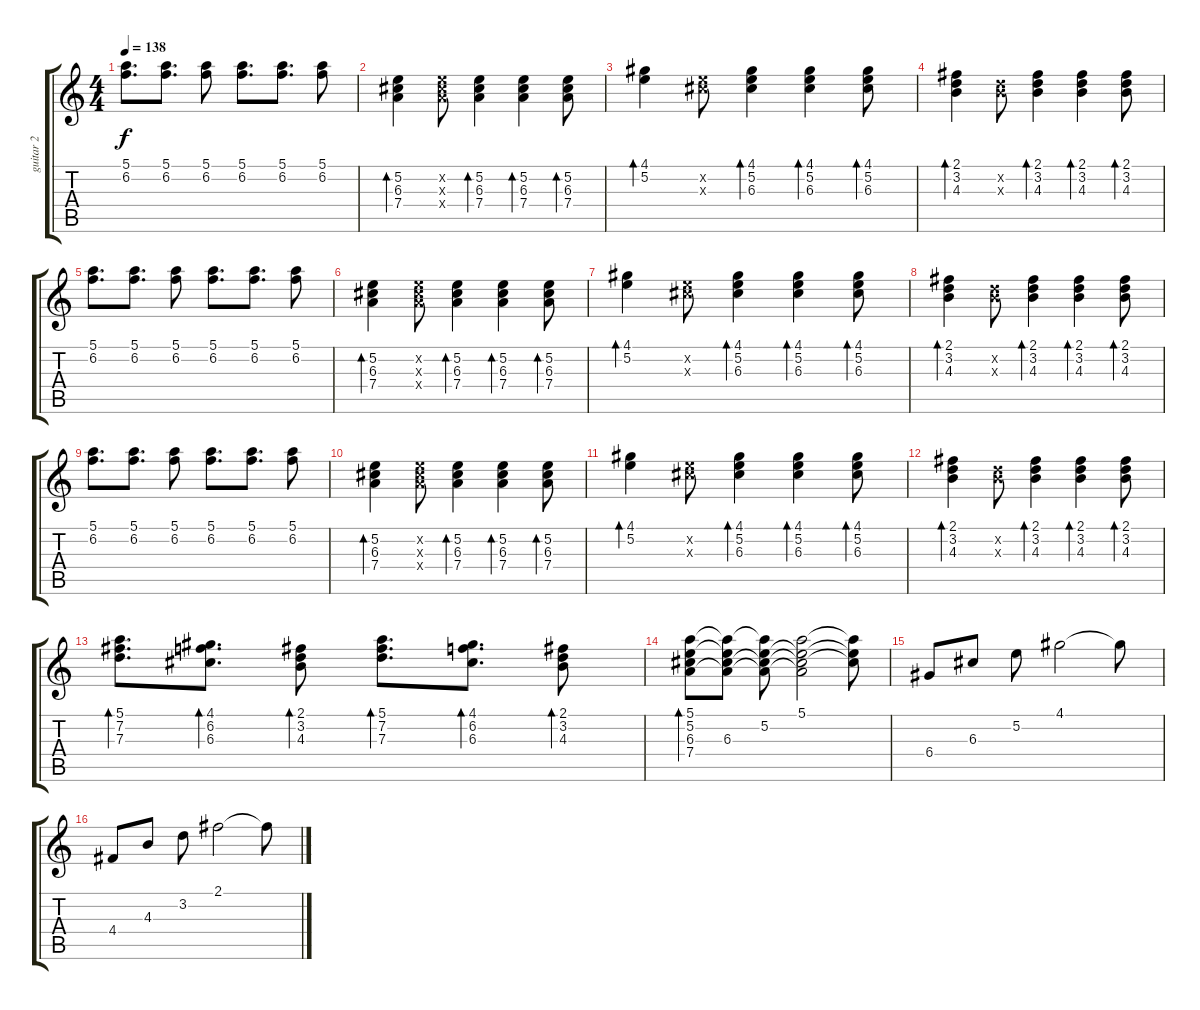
\track ("guitar 2" "guitar 2") {instrument overdrivenguitar}
\staff {score tabs}
\tuning (E4 B3 G3 D3 A2 E2) {hide}
\ts (4 4)
\tempo 138
\clef g2
\ks c
(5.1 6.2).8{d dy f} (5.1 6.2).8{d} (5.1 6.2).8 (5.1 6.2).8{d} (5.1 6.2).8{d} (5.1 6.2).8 |
(5.2 6.3 7.4).4{bd 240} (5.2{x} 6.3{x} 7.4{x}).8 (5.2 6.3 7.4).4{bd 240} (5.2 6.3 7.4).4{bd 240} (5.2 6.3 7.4).8{bd 240} |
(4.1 5.2).4{bd 240} (5.2{x} 6.3{x}).8 (4.1 5.2 6.3).4{bd 240} (4.1 5.2 6.3).4{bd 240} (4.1 5.2 6.3).8{bd 240} |
(2.1 3.2 4.3).4{bd 240} (3.2{x} 4.3{x}).8 (2.1 3.2 4.3).4{bd 240} (2.1 3.2 4.3).4{bd 240} (2.1 3.2 4.3).8{bd 240} |
(5.1 6.2).8{d} (5.1 6.2).8{d} (5.1 6.2).8 (5.1 6.2).8{d} (5.1 6.2).8{d} (5.1 6.2).8 |
(5.2 6.3 7.4).4{bd 240} (5.2{x} 6.3{x} 7.4{x}).8 (5.2 6.3 7.4).4{bd 240} (5.2 6.3 7.4).4{bd 240} (5.2 6.3 7.4).8{bd 240} |
(4.1 5.2).4{bd 240} (5.2{x} 6.3{x}).8 (4.1 5.2 6.3).4{bd 240} (4.1 5.2 6.3).4{bd 240} (4.1 5.2 6.3).8{bd 240} |
(2.1 3.2 4.3).4{bd 240} (3.2{x} 4.3{x}).8 (2.1 3.2 4.3).4{bd 240} (2.1 3.2 4.3).4{bd 240} (2.1 3.2 4.3).8{bd 240} |
(5.1 6.2).8{d} (5.1 6.2).8{d} (5.1 6.2).8 (5.1 6.2).8{d} (5.1 6.2).8{d} (5.1 6.2).8 |
(5.2 6.3 7.4).4{bd 240} (5.2{x} 6.3{x} 7.4{x}).8 (5.2 6.3 7.4).4{bd 240} (5.2 6.3 7.4).4{bd 240} (5.2 6.3 7.4).8{bd 240} |
(4.1 5.2).4{bd 240} (5.2{x} 6.3{x}).8 (4.1 5.2 6.3).4{bd 240} (4.1 5.2 6.3).4{bd 240} (4.1 5.2 6.3).8{bd 240} |
(2.1 3.2 4.3).4{bd 240} (3.2{x} 4.3{x}).8 (2.1 3.2 4.3).4{bd 240} (2.1 3.2 4.3).4{bd 240} (2.1 3.2 4.3).8{bd 240} |
(5.1 7.2 7.3).8{d bd 240} (4.1 6.2 6.3).8{d bd 240} (2.1 3.2 4.3).8{bd 240} (5.1 7.2 7.3).8{d bd 240} (4.1 6.2 6.3).8{d bd 240} (2.1 3.2 4.3).8{bd 240} |
(5.1 5.2 6.3 7.4).8{bd 240} (5.1{t} 5.2{t} 6.3 7.4{t}).8 (5.1{t} 5.2 6.3{t} 7.4{t}).8 (5.1 5.2{t} 6.3{t} 7.4{t}).2 (5.1{t} 5.2{t} 6.3{t}).8 |
6.4.8 6.3.8 5.2.8 4.1.2 4.1{t}.8 |
4.4.8 4.3.8 3.2.8 2.1.2 2.1{t}.8
